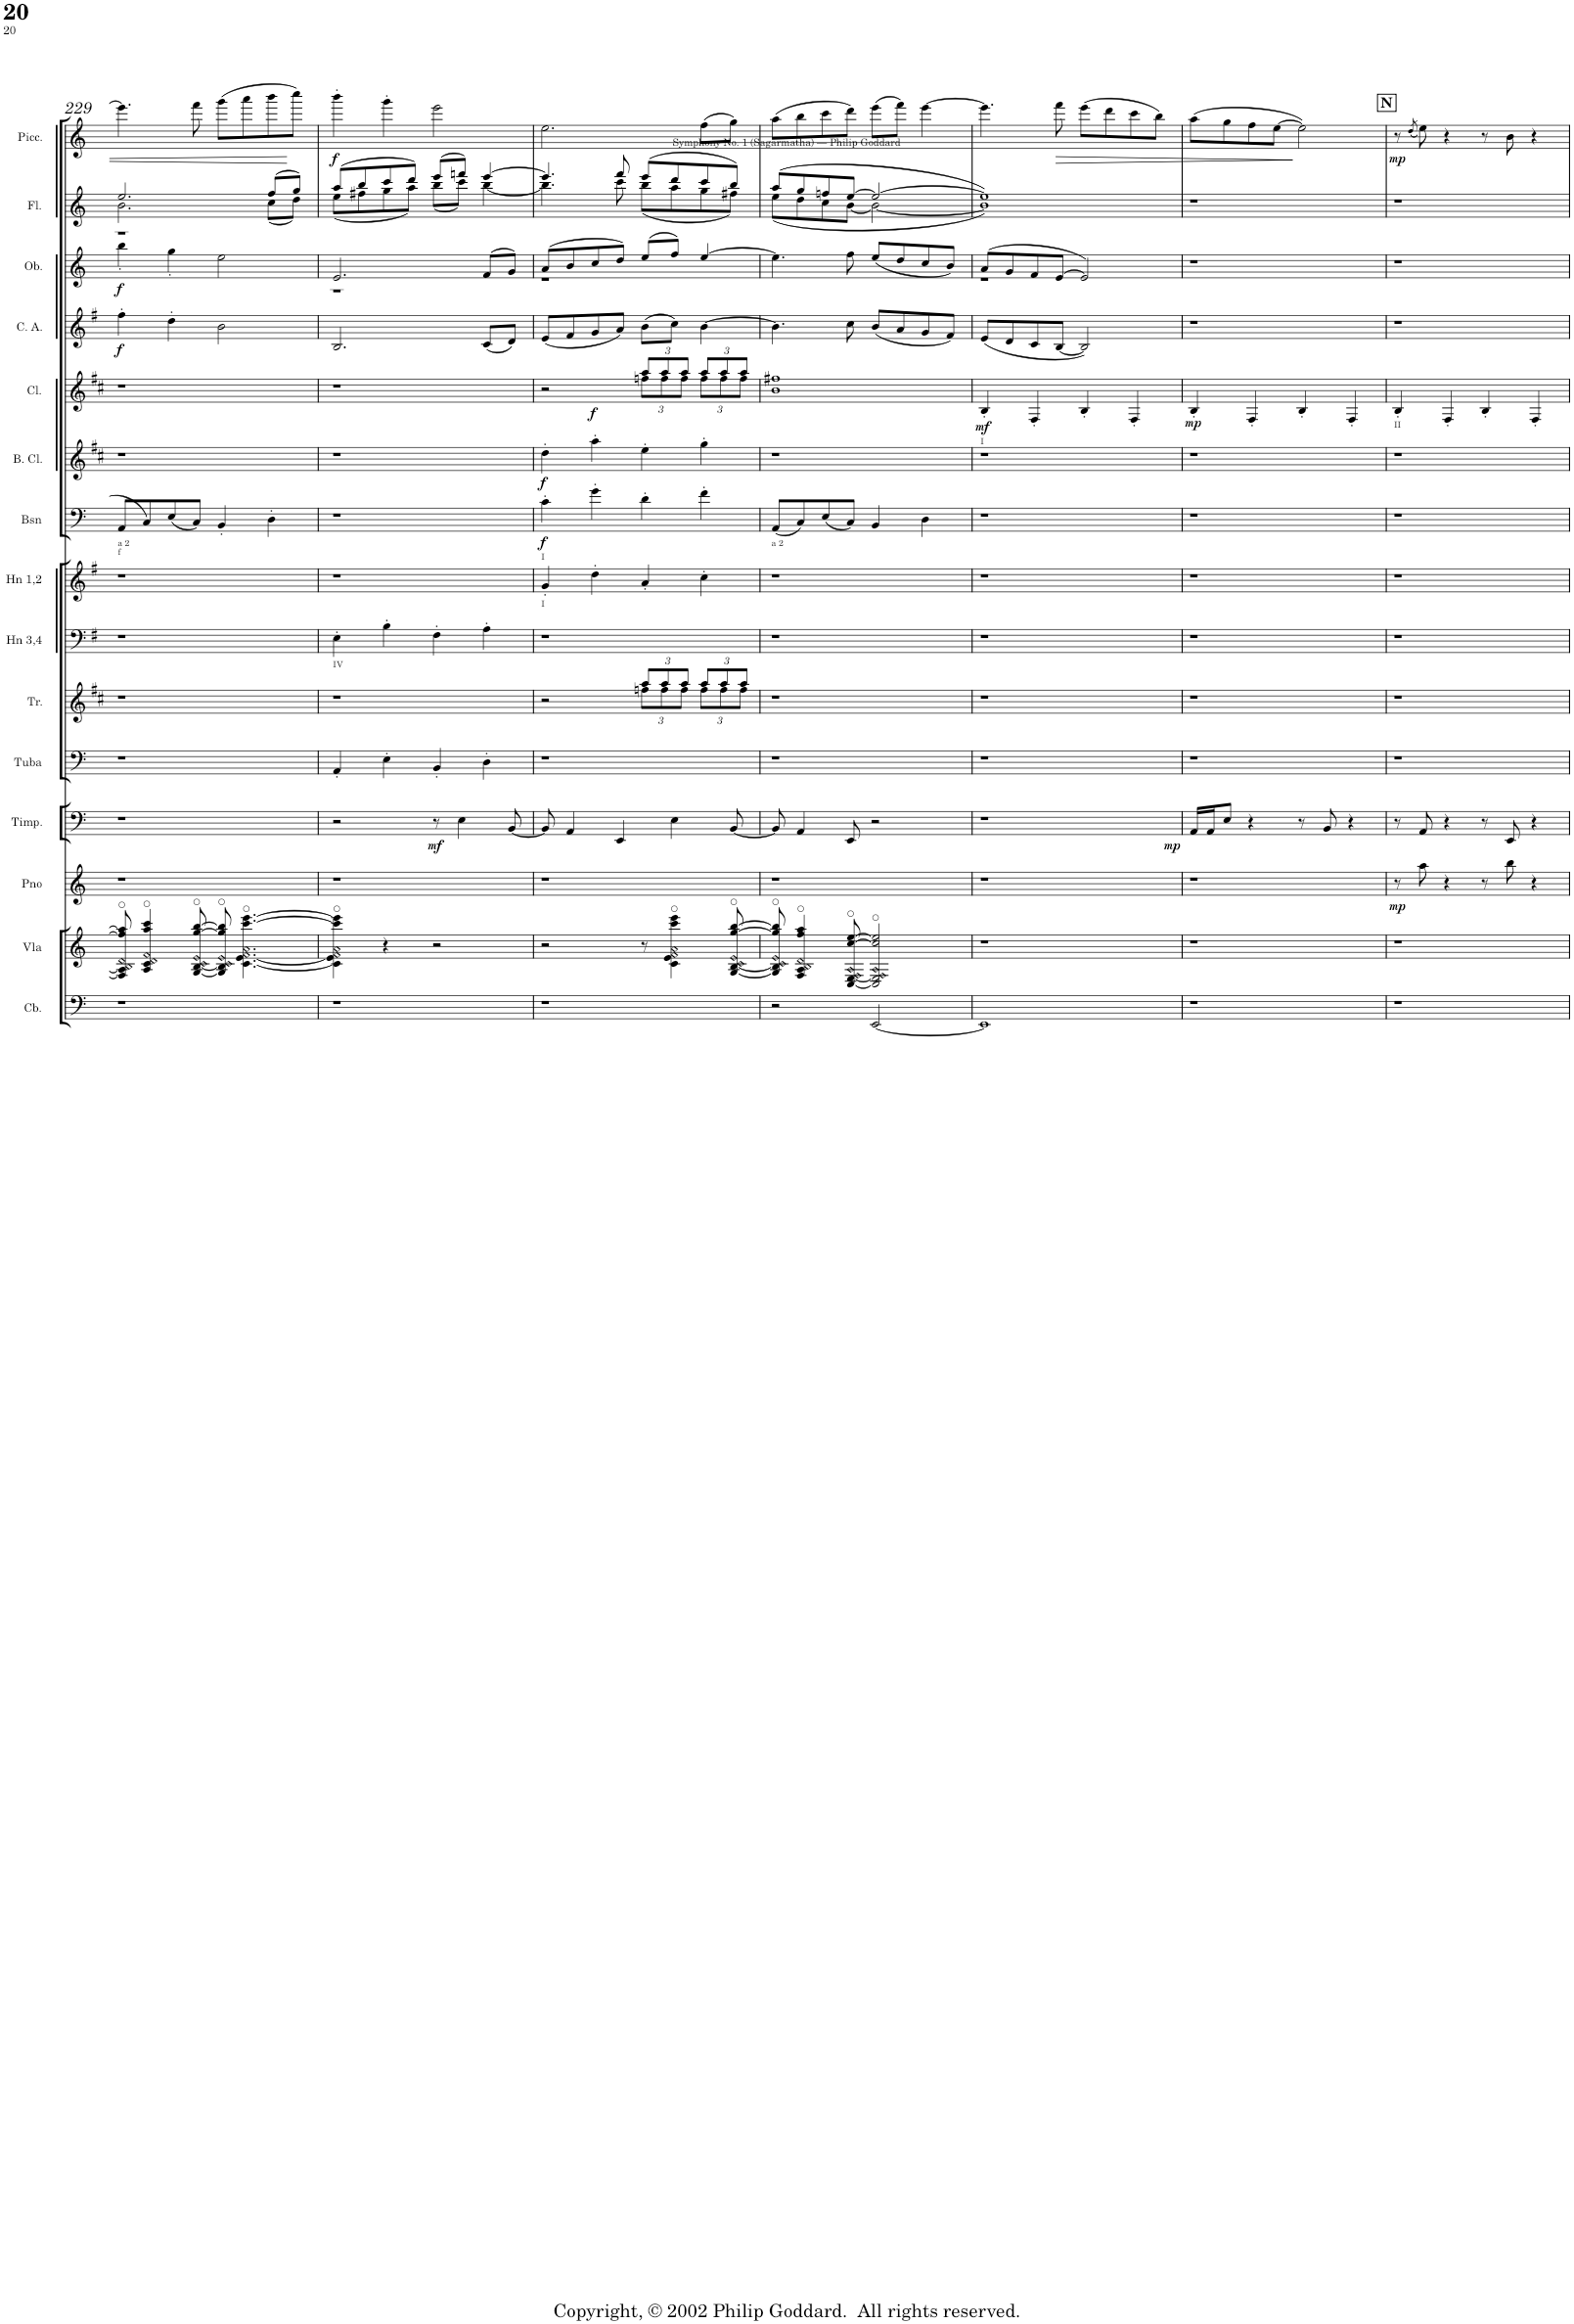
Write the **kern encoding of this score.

**kern	**kern	**kern	**dynam	**kern	**dynam	**kern	**kern	**kern	**kern	**kern	**dynam	**kern	**dynam	**kern	**dynam	**kern	**dynam	**kern	**dynam	**kern	**kern	**dynam
*part13	*part13	*part12	*part12	*part11	*part11	*part10	*part9	*part8	*part8	*part7	*part7	*part6	*part6	*part5	*part5	*part4	*part4	*part3	*part3	*part2	*part1	*part1
*staff15	*staff14	*staff13	*staff13	*staff12	*staff12	*staff11	*staff10	*staff9	*staff8	*staff7	*staff7	*staff6	*staff6	*staff5	*staff5	*staff4	*staff4	*staff3	*staff3	*staff2	*staff1	*staff1
*I"Viola	*	*I"Piano	*	*I"Timpani	*	*I"Tuba	*I"Trumpet in C 1, 2	*I"Horn in F 1, 2	*	*I"Bassoon 1, 2	*	*I"Bass Clarinet in Bb	*	*I"Clarinet in Bb 1, 2	*	*I"Cor Anglais	*	*I"Oboe 1, 2	*	*I"Flute 1, 2	*I"Piccolo	*
*I'Vla	*	*I'Pno	*	*I'Timp.	*	*I'Tuba	*I'Tr.	*I'Hn 1,2	*	*I'Bsn	*	*I'B. Cl.	*	*I'Cl.	*	*I'C. A.	*	*I'Ob.	*	*I'Fl.	*I'Picc.	*
!!LO:PB:g=z
*clefF4	*clefG2	*clefG2	*	*clefF4	*	*clefF4	*clefG2	*clefF4	*clefG2	*clefF4	*	*clefG2	*	*clefG2	*	*clefG2	*	*clefG2	*	*clefG2	*clefG2	*
*Trd7c12	*	*	*	*	*	*	*Trd1c2	*Trd4c7	*Trd4c7	*	*	*Trd8c14	*	*Trd1c2	*	*Trd4c7	*	*	*	*	*Trd-7c-12	*
*k[]	*k[]	*k[]	*	*k[]	*	*k[]	*k[f#c#]	*k[f#]	*k[f#]	*k[]	*	*k[f#c#]	*	*k[f#c#]	*	*k[f#]	*	*k[]	*	*k[]	*k[]	*
*C:	*C:	*C:	*	*	*	*C:	*D:	*G:	*G:	*C:	*	*D:	*	*D:	*	*G:	*	*C:	*	*C:	*C:	*
*M2/2	*M2/2	*M2/2	*	*M2/2	*	*M2/2	*M2/2	*M2/2	*M2/2	*M2/2	*	*M2/2	*	*M2/2	*	*M2/2	*	*M2/2	*	*M2/2	*M2/2	*
=229	=229	=229	=229	=229	=229	=229	=229	=229	=229	=229	=229	=229	=229	=229	=229	=229	=229	=229	=229	=229	=229	=229
!	!	!	!	!	!	!	!	!	!	!LO:TX:b:t=a 2	!	!	!	!	!	!	!	!	!	!	!	!
!	!	!	!	!	!	!	!	!	!	!LO:TX:b:t=f	!	!	!	!	!	!	!	!	!	!	!	!
!	!LO:N:n=3:head=open	!	!	!	!	!	!	!	!	!	!	!	!	!	!	!	!	!	!	!	!	!
!	!LO:N:n=4:head=open	!	!	!	!	!	!	!	!	!	!	!	!	!	!	!	!LO:DY:b	!	!LO:DY:b	!	!	!
*	*	*	*	*	*	*	*	*	*	*	*	*	*	*	*	*	*	*^	*	*^	*	*
1r	8F/] 8A/] 8B/ 8d/ 8ff/] 8aa/]	1r	.	1r	.	1r	1r	1r	1r	8AA/L	.	1r	.	1r	.	4ff#'\	f	1r	4bb'\	f	2.ee/	2.b\	4.eee\]	.
!	!LO:N:n=3:head=open	!	!	!	!	!	!	!	!	!	!	!	!	!	!	!	!	!	!	!	!	!	!	!
!	!LO:N:n=4:head=open	!	!	!	!	!	!	!	!	!	!	!	!	!	!	!	!	!	!	!	!	!	!	!
.	4A/ 4c/ 4d/ 4f/ 4aa/ 4ccc/	.	.	.	.	.	.	.	.	8C/	.	.	.	.	.	.	.	.	.	.	.	.	.	.
.	.	.	.	.	.	.	.	.	.	(8E/	.	.	.	.	.	4dd'\	.	.	4gg'\	.	.	.	.	.
!	!LO:N:n=3:head=open	!	!	!	!	!	!	!	!	!	!	!	!	!	!	!	!	!	!	!	!	!	!	!
!	!LO:N:n=4:head=open	!	!	!	!	!	!	!	!	!	!	!	!	!	!	!	!	!	!	!	!	!	!	!
.	[8G/ [8B/ 8c/ 8e/ [8gg/ [8bb/	.	.	.	.	.	.	.	.	8C/J)	.	.	.	.	.	.	.	.	.	.	.	.	8fff\	.
!	!LO:N:n=3:head=open	!	!	!	!	!	!	!	!	!	!	!	!	!	!	!	!	!	!	!	!	!	!	!
!	!LO:N:n=4:head=open	!	!	!	!	!	!	!	!	!	!	!	!	!	!	!	!	!	!	!	!	!	!	!
.	8G/] 8B/] 8c/ 8e/ 8gg/] 8bb/]	.	.	.	.	.	.	.	.	4BB'/	.	.	.	.	.	2b\	.	.	2ee\	.	.	.	(8ggg\L	.
!	!LO:N:n=3:head=open	!	!	!	!	!	!	!	!	!	!	!	!	!	!	!	!	!	!	!	!	!	!	!
!	!LO:N:n=4:head=open	!	!	!	!	!	!	!	!	!	!	!	!	!	!	!	!	!	!	!	!	!	!	!
.	[4.c\ [4.e\ 4.f\ 4.a\ [4.ccc\ [4.eee\	.	.	.	.	.	.	.	.	.	.	.	.	.	.	.	.	.	.	.	.	.	8aaa\	.
.	.	.	.	.	.	.	.	.	.	4D'\	.	.	.	.	.	.	.	.	.	.	(8ff/L	(8cc\L	8bbb\	.
.	.	.	.	.	.	.	.	.	.	.	.	.	.	.	.	.	.	.	.	.	8gg/J)	8dd\J)	8cccc\J)	.
=230	=230	=230	=230	=230	=230	=230	=230	=230	=230	=230	=230	=230	=230	=230	=230	=230	=230	=230	=230	=230	=230	=230	=230	=230
!	!	!	!	!	!	!	!	!LO:TX:b:t=IV	!	!	!	!	!	!	!	!	!	!	!	!	!	!	!	!
!	!LO:N:n=3:head=open	!	!	!	!	!	!	!	!	!	!	!	!	!	!	!	!	!	!	!	!	!	!	!
!	!LO:N:n=4:head=open	!	!	!	!	!	!	!	!	!	!	!	!	!	!	!	!	!	!	!	!	!	!	!LO:DY:b
1r	4c\] 4e\] 4f\ 4a\ 4ccc\] 4eee\]	1r	.	2r	.	4AA'/	1r	4E'\	1r	1r	.	1r	.	1r	.	2.B/	.	2.e/	1r	.	(8aa/L	(8ee\L	4bbb'\	f
.	.	.	.	.	.	.	.	.	.	.	.	.	.	.	.	.	.	.	.	.	8bb/	8ff#X\	.	.
.	4r	.	.	.	.	4E'\	.	4B'\	.	.	.	.	.	.	.	.	.	.	.	.	8ccc/	8gg\	4ggg'\	.
.	.	.	.	.	.	.	.	.	.	.	.	.	.	.	.	.	.	.	.	.	8ddd/J)	8aa\J)	.	.
!	!	!	!	!	!LO:DY:b	!	!	!	!	!	!	!	!	!	!	!	!	!	!	!	!	!	!	!
.	2r	.	.	8r	mf	4BB'/	.	4F#'\	.	.	.	.	.	.	.	.	.	.	.	.	(8eee/L	(8bb\L	2eee\	.
.	.	.	.	4E\	.	.	.	.	.	.	.	.	.	.	.	.	.	.	.	.	8fffn/J)	8ccc\J)	.	.
.	.	.	.	.	.	4D'\	.	4A'\	.	.	.	.	.	.	.	(8c/L	.	(8f/L	.	.	[4eee/	[4bb\	.	.
.	.	.	.	[8BB/	.	.	.	.	.	.	.	.	.	.	.	8d/J)	.	8g/J)	.	.	.	.	.	.
=231	=231	=231	=231	=231	=231	=231	=231	=231	=231	=231	=231	=231	=231	=231	=231	=231	=231	=231	=231	=231	=231	=231	=231	=231
*	*	*	*	*	*	*	*^	*	*	*	*	*	*	*^	*	*	*	*	*	*	*	*	*	*
!	!	!	!	!	!	!	!	!	!	!	!LO:TX:b:t=I	!	!	!	!	!	!	!	!	!	!	!	!	!	!	!
!	!	!	!	!	!	!	!	!	!	!LO:TX:b:t=I	!	!	!	!	!	!	!	!	!	!	!	!	!	!	!	!
!	!	!	!	!	!	!	!	!	!	!	!	!LO:DY:b	!	!LO:DY:b	!	!	!	!	!	!	!	!	!	!	!	!
*	*	*	*	*	*	*	*	*	*	*	*	*	*	*	*	*^	*	*	*	*	*	*	*	*	*	*
1r	2r	1r	.	8BB/]	.	1r	2r	2ryy	1r	4g'/	4c'\	f	4dd'\	f	2r	2ryy	4ryy	.	(8e/L	.	(8a/L	1r	.	4.eee/]	4.bb\]	2.ee\	.
.	.	.	.	4AA/	.	.	.	.	.	.	.	.	.	.	.	.	.	.	8f#/	.	8b/	.	.	.	.	.	.
!	!	!	!	!	!	!	!	!	!	!	!	!	!	!	!	!	!	!LO:DY:b	!	!	!	!	!	!	!	!	!
.	.	.	.	.	.	.	.	.	.	4dd'\	4g'\	.	4aa'\	.	.	.	2.ryy	f	8g/	.	8cc/	.	.	.	.	.	.
.	.	.	.	4EE/	.	.	.	.	.	.	.	.	.	.	.	.	.	.	8a/J)	.	8dd/J)	.	.	8fff/	8ccc\	.	.
*	*	*	*	*	*	*	*Xbrackettup	*	*	*	*	*	*	*	*Xbrackettup	*	*	*	*	*	*	*	*	*	*	*	*
.	8r	.	.	.	.	.	12aa/L	12ffn\L	.	4a'/	4d'\	.	4ee'\	.	12aa/L	12ffn\L	.	.	(8b\L	.	(8ee/L	.	.	(8eee/L	(8bb\L	.	.
.	.	.	.	.	.	.	12aa/	12ff\	.	.	.	.	.	.	12aa/	12ff\	.	.	.	.	.	.	.	.	.	.	.
!	!LO:N:n=3:head=open	!	!	!	!	!	!	!	!	!	!	!	!	!	!	!	!	!	!	!	!	!	!	!	!	!	!
!	!LO:N:n=4:head=open	!	!	!	!	!	!	!	!	!	!	!	!	!	!	!	!	!	!	!	!	!	!	!	!	!	!
.	4c\ 4e\ 4f\ 4a\ 4ccc\ 4eee\	.	.	4E\	.	.	.	.	.	.	.	.	.	.	.	.	.	.	8cc\J)	.	8ff/J)	.	.	8ddd/	8aa\	.	.
.	.	.	.	.	.	.	12aa/J	12ff\J	.	.	.	.	.	.	12aa/J	12ff\J	.	.	.	.	.	.	.	.	.	.	.
.	.	.	.	.	.	.	12aa/L	12ff\L	.	4cc'\	4f'\	.	4gg'\	.	12aa/L	12ff\L	.	.	[4b\	.	[4ee/	.	.	8ccc/	8gg\	(8ff\L	.
.	.	.	.	.	.	.	12aa/	12ff\	.	.	.	.	.	.	12aa/	12ff\	.	.	.	.	.	.	.	.	.	.	.
!	!LO:N:n=3:head=open	!	!	!	!	!	!	!	!	!	!	!	!	!	!	!	!	!	!	!	!	!	!	!	!	!	!
!	!LO:N:n=4:head=open	!	!	!	!	!	!	!	!	!	!	!	!	!	!	!	!	!	!	!	!	!	!	!	!	!	!
.	[8G/ [8B/ 8c/ 8e/ [8gg/ [8bb/	.	.	[8BB/	.	.	.	.	.	.	.	.	.	.	.	.	.	.	.	.	.	.	.	8bb/J)	8ff#X\J)	8gg\J)	.
.	.	.	.	.	.	.	12aa/J	12ff\J	.	.	.	.	.	.	12aa/J	12ff\J	.	.	.	.	.	.	.	.	.	.	.
*	*	*	*	*	*	*	*	*	*	*	*	*	*	*	*	*	*	*	*	*	*v	*v	*	*	*	*	*
=232	=232	=232	=232	=232	=232	=232	=232	=232	=232	=232	=232	=232	=232	=232	=232	=232	=232	=232	=232	=232	=232	=232	=232	=232	=232	=232
!	!	!	!	!	!	!	!	!	!	!	!LO:TX:b:t=a 2	!	!	!	!	!	!	!	!	!	!	!	!	!	!	!
!	!LO:N:n=3:head=open	!	!	!	!	!	!	!	!	!	!	!	!	!	!	!	!	!	!	!	!	!	!	!	!	!
!	!LO:N:n=4:head=open	!	!	!	!	!	!	!	!	!	!	!	!	!	!	!	!	!	!	!	!	!	!	!	!	!
*	*	*	*	*	*	*	*v	*v	*	*	*	*	*	*	*	*v	*v	*	*	*	*	*	*	*	*	*
2r	8G/] 8B/] 8c/ 8e/ 8gg/] 8bb/]	1r	.	8BB/]	.	1r	1r	1r	1r	(8AA/L	.	1r	.	1ff#X	1b	.	4.b\]	.	4.ee\]	.	(8aa/L	(8ee\L	(8aa\L	.
!	!LO:N:n=3:head=open	!	!	!	!	!	!	!	!	!	!	!	!	!	!	!	!	!	!	!	!	!	!	!
!	!LO:N:n=4:head=open	!	!	!	!	!	!	!	!	!	!	!	!	!	!	!	!	!	!	!	!	!	!	!
.	4F/ 4A/ 4B/ 4d/ 4ff/ 4aa/	.	.	4AA/	.	.	.	.	.	8C/)	.	.	.	.	.	.	.	.	.	.	8gg/	8dd\	8bb\	.
.	.	.	.	.	.	.	.	.	.	(8E/	.	.	.	.	.	.	.	.	.	.	8ffn/	8cc\	8ccc\	.
!	!LO:N:n=3:head=open	!	!	!	!	!	!	!	!	!	!	!	!	!	!	!	!	!	!	!	!	!	!	!
!	!LO:N:n=4:head=open	!	!	!	!	!	!	!	!	!	!	!	!	!	!	!	!	!	!	!	!	!	!	!
.	[8C/ [8E/ 8F/ 8A/ [8cc/ [8ee/	.	.	8EE/	.	.	.	.	.	8C/J)	.	.	.	.	.	.	8cc\	.	8ff\	.	[8ee/J	[8b\J	8ddd\J)	.
!	!LO:N:n=3:head=open	!	!	!	!	!	!	!	!	!	!	!	!	!	!	!	!	!	!	!	!	!	!	!
!	!LO:N:n=4:head=open	!	!	!	!	!	!	!	!	!	!	!	!	!	!	!	!	!	!	!	!	!	!	!
[2EE/	2C/] 2E/] 2F/ 2A/ 2cc/] 2ee/]	.	.	2r	.	.	.	.	.	4BB/	.	.	.	.	.	.	(8b/L	.	(8ee/L	.	2ee/_	2b\_	(8eee\L	.
.	.	.	.	.	.	.	.	.	.	.	.	.	.	.	.	.	8a/	.	8dd/	.	.	.	8fff\J)	.
.	.	.	.	.	.	.	.	.	.	4D\	.	.	.	.	.	.	8g/	.	8cc/	.	.	.	[4eee\	.
.	.	.	.	.	.	.	.	.	.	.	.	.	.	.	.	.	8f#/J)	.	8b/J)	.	.	.	.	.
*	*	*	*	*	*	*	*	*	*	*	*	*	*	*v	*v	*	*	*	*	*	*	*	*	*
=233	=233	=233	=233	=233	=233	=233	=233	=233	=233	=233	=233	=233	=233	=233	=233	=233	=233	=233	=233	=233	=233	=233	=233
*	*	*	*	*	*	*	*	*	*	*	*	*	*	*	*	*	*	*^	*	*	*	*	*
!	!	!	!	!	!	!	!	!	!	!	!	!	!	!LO:TX:b:t=I	!	!	!	!	!	!	!	!	!	!
!	!	!	!	!	!	!	!	!	!	!	!	!	!	!	!LO:DY:b	!	!	!	!	!	!	!	!	!
*	*	*	*	*^	*	*	*	*	*	*	*	*	*	*	*	*	*	*	*	*	*	*	*	*
1EE]	1r	1r	.	1r	2ryy	.	1r	1r	1r	1r	1r	.	1r	.	4B'/	mf	(8e/L	.	(8a/L	1r	.	1ee])	1b])	4.eee\]	.
.	.	.	.	.	.	.	.	.	.	.	.	.	.	.	.	.	8d/	.	8g/	.	.	.	.	.	.
.	.	.	.	.	.	.	.	.	.	.	.	.	.	.	4F#'/	.	8c/	.	8f/	.	.	.	.	.	.
!	!	!	!	!	!	!	!	!	!	!	!	!	!	!	!	!	!	!	!	!	!	!	!	!	!LO:HP:b
.	.	.	.	.	.	.	.	.	.	.	.	.	.	.	.	.	[8B/J	.	[8e/J	.	.	.	.	8fff\	>
.	.	.	.	.	4ryy	.	.	.	.	.	.	.	.	.	4B'/	.	2B/])	.	2e/])	.	.	.	.	(8eee\L	.
.	.	.	.	.	.	.	.	.	.	.	.	.	.	.	.	.	.	.	.	.	.	.	.	8ddd\	.
.	.	.	.	.	8ryy	.	.	.	.	.	.	.	.	.	4F#'/	.	.	.	.	.	.	.	.	8ccc\	.
.	.	.	.	.	16ryy	.	.	.	.	.	.	.	.	.	.	.	.	.	.	.	.	.	.	8bb\J)	.
.	.	.	.	.	32ryy	.	.	.	.	.	.	.	.	.	.	.	.	.	.	.	.	.	.	.	.
.	.	.	.	.	64ryy	.	.	.	.	.	.	.	.	.	.	.	.	.	.	.	.	.	.	.	.
.	.	.	.	.	128...ryy	.	.	.	.	.	.	.	.	.	.	.	.	.	.	.	.	.	.	.	.
!	!	!	!	!	!	!LO:DY:b	!	!	!	!	!	!	!	!	!	!	!	!	!	!	!	!	!	!	!
.	.	.	.	.	1024ryy	mp	.	.	.	.	.	.	.	.	.	.	.	.	.	.	.	.	.	.	.
=234	=234	=234	=234	=234	=234	=234	=234	=234	=234	=234	=234	=234	=234	=234	=234	=234	=234	=234	=234	=234	=234	=234	=234	=234	=234
!	!	!	!	!	!	!	!	!	!	!	!	!	!	!	!	!LO:DY:b	!	!	!	!	!	!	!	!	!
*	*	*	*	*	*	*	*	*	*	*	*	*	*	*	*	*	*	*	*v	*v	*	*	*	*	*
*	*	*	*	*v	*v	*	*	*	*	*	*	*	*	*	*	*	*	*	*	*	*v	*v	*	*
1r	1r	1r	.	16AA/LL	.	1r	1r	1r	1r	1r	.	1r	.	4B'/	mp	1r	.	1r	.	1r	(8aa\L	.
.	.	.	.	16AA/J	.	.	.	.	.	.	.	.	.	.	.	.	.	.	.	.	.	.
.	.	.	.	8E/J	.	.	.	.	.	.	.	.	.	.	.	.	.	.	.	.	8gg\	.
.	.	.	.	4r	.	.	.	.	.	.	.	.	.	4F#'/	.	.	.	.	.	.	8ff\	.
.	.	.	.	.	.	.	.	.	.	.	.	.	.	.	.	.	.	.	.	.	[8ee\J	.
.	.	.	.	8r	.	.	.	.	.	.	.	.	.	4B'/	.	.	.	.	.	.	2ee\])	]
.	.	.	.	8BB/	.	.	.	.	.	.	.	.	.	.	.	.	.	.	.	.	.	.
.	.	.	.	4r	.	.	.	.	.	.	.	.	.	4F#'/	.	.	.	.	.	.	.	.
!!LO:REH:place=s1:a:B:cj:fs=12.3356:t=N
=235	=235	=235	=235	=235	=235	=235	=235	=235	=235	=235	=235	=235	=235	=235	=235	=235	=235	=235	=235	=235	=235	=235
!	!	!	!	!	!	!	!	!	!	!	!	!	!	!LO:TX:b:t=II	!	!	!	!	!	!	!	!
!	!	!	!LO:DY:b	!	!	!	!	!	!	!	!	!	!	!	!	!	!	!	!	!	!	!LO:DY:b
1r	1r	8r	mp	8r	.	1r	1r	1r	1r	1r	.	1r	.	4B'/	.	1r	.	1r	.	1r	8r	mp
.	.	.	.	.	.	.	.	.	.	.	.	.	.	.	.	.	.	.	.	.	(8qdd/	.
.	.	8aa\	.	8AA/	.	.	.	.	.	.	.	.	.	.	.	.	.	.	.	.	8ee\)	.
.	.	4r	.	4r	.	.	.	.	.	.	.	.	.	4F#'/	.	.	.	.	.	.	4r	.
.	.	8r	.	8r	.	.	.	.	.	.	.	.	.	4B'/	.	.	.	.	.	.	8r	.
.	.	8bb\	.	8EE/	.	.	.	.	.	.	.	.	.	.	.	.	.	.	.	.	8b\	.
.	.	4r	.	4r	.	.	.	.	.	.	.	.	.	4F#'/	.	.	.	.	.	.	4r	.
=	=	=	=	=	=	=	=	=	=	=	=	=	=	=	=	=	=	=	=	=	=	=
*-	*-	*-	*-	*-	*-	*-	*-	*-	*-	*-	*-	*-	*-	*-	*-	*-	*-	*-	*-	*-	*-	*-
